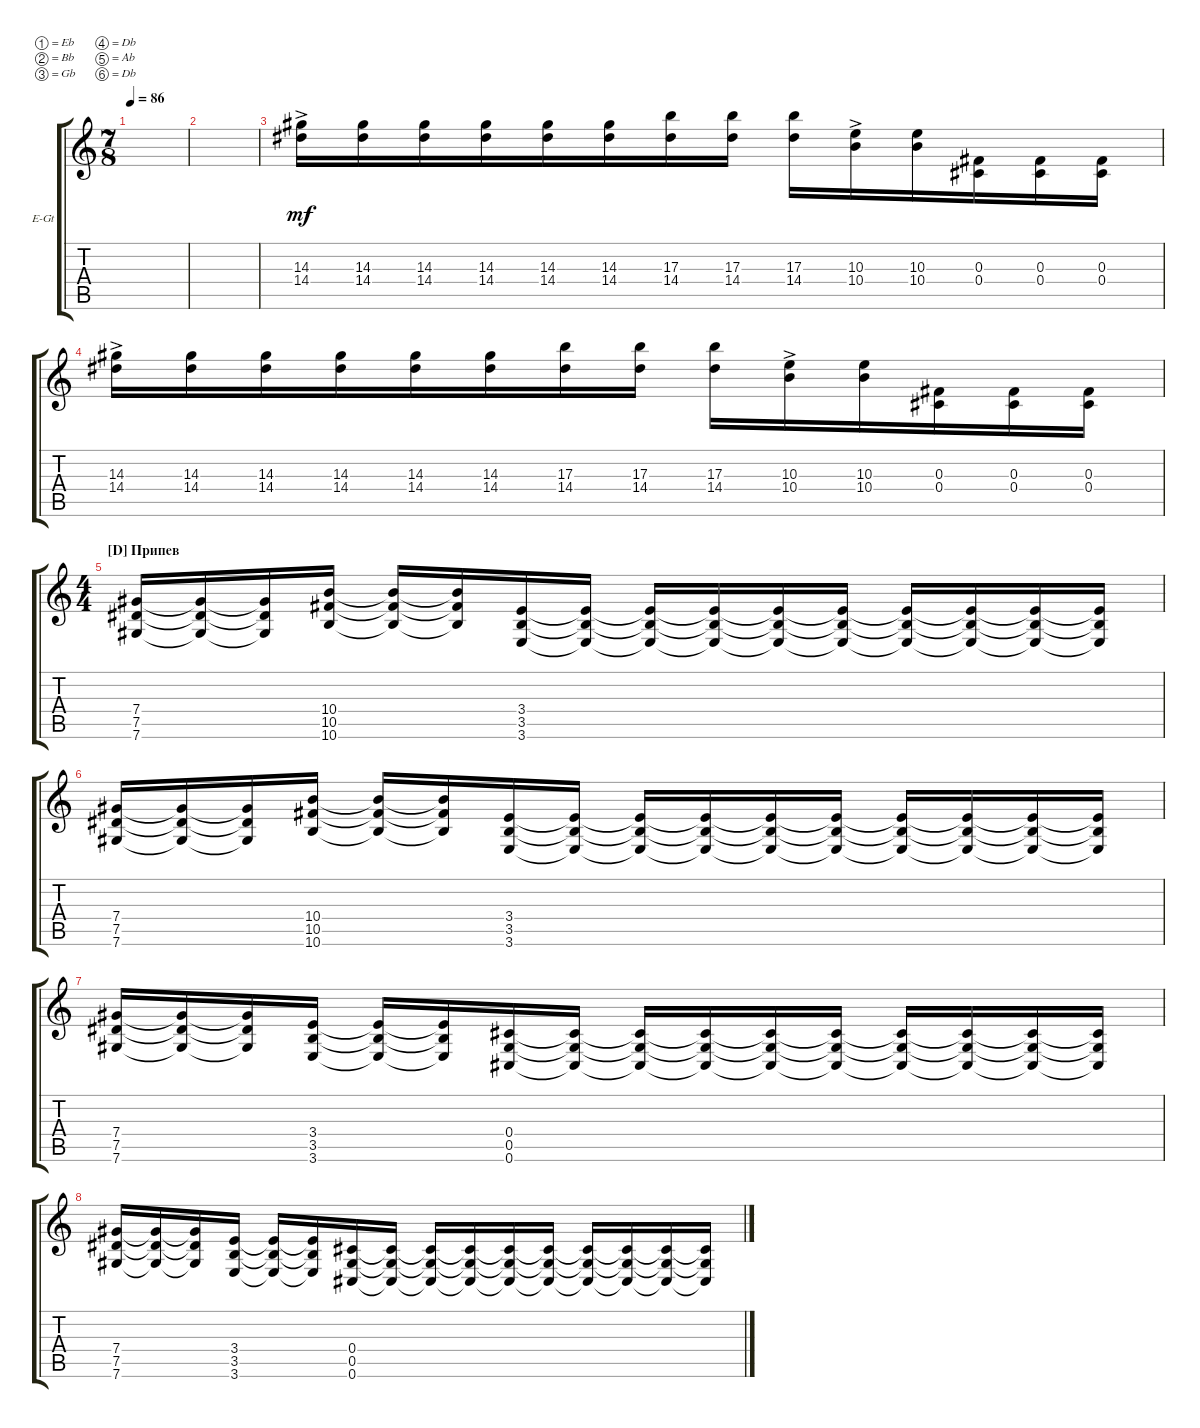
\bracketExtendMode groupsimilarinstruments
\firstSystemTrackNameOrientation horizontal
\otherSystemsTrackNameOrientation horizontal
\track ("Rythm Guitar" "E-Gt") {instrument overdrivenguitar}
\staff {score tabs}
\tuning (Eb4 Bb3 Gb3 Db3 Ab2 Db2)
\ts (7 8)
\tempo 86
\clef g2
\ks c
|
|
(14.4{ac} 14.3{ac}).16{dy mf} (14.4 14.3).16 (14.4 14.3).16 (14.4 14.3).16 (14.4 14.3).16 (14.4 14.3).16 (14.4 17.3).16 (14.4 17.3).16 (14.4 17.3).16 (10.4{ac} 10.3{ac}).16 (10.4 10.3).16 (0.4 0.3).16 (0.4 0.3).16 (0.4 0.3).16 |
(14.4{ac} 14.3{ac}).16 (14.4 14.3).16 (14.4 14.3).16 (14.4 14.3).16 (14.4 14.3).16 (14.4 14.3).16 (14.4 17.3).16 (14.4 17.3).16 (14.4 17.3).16 (10.4{ac} 10.3{ac}).16 (10.4 10.3).16 (0.4 0.3).16 (0.4 0.3).16 (0.4 0.3).16 |
\ts (4 4)
\section ("D" "Припев")
(7.4 7.5 7.6).16 (7.4{t} 7.5{t} 7.6{t}).16 (7.4{t} 7.5{t} 7.6{t}).16 (10.4 10.5 10.6).16 (10.4{t} 10.5{t} 10.6{t}).16 (10.4{t} 10.5{t} 10.6{t}).16 (3.4 3.5 3.6).16 (3.4{t} 3.5{t} 3.6{t}).16 (3.4{t} 3.5{t} 3.6{t}).16 (3.4{t} 3.5{t} 3.6{t}).16 (3.4{t} 3.5{t} 3.6{t}).16 (3.4{t} 3.5{t} 3.6{t}).16 (3.4{t} 3.5{t} 3.6{t}).16 (3.4{t} 3.5{t} 3.6{t}).16 (3.4{t} 3.5{t} 3.6{t}).16 (3.4{t} 3.5{t} 3.6{t}).16 |
(7.4 7.5 7.6).16 (7.4{t} 7.5{t} 7.6{t}).16 (7.4{t} 7.5{t} 7.6{t}).16 (10.4 10.5 10.6).16 (10.4{t} 10.5{t} 10.6{t}).16 (10.4{t} 10.5{t} 10.6{t}).16 (3.4 3.5 3.6).16 (3.4{t} 3.5{t} 3.6{t}).16 (3.4{t} 3.5{t} 3.6{t}).16 (3.4{t} 3.5{t} 3.6{t}).16 (3.4{t} 3.5{t} 3.6{t}).16 (3.4{t} 3.5{t} 3.6{t}).16 (3.4{t} 3.5{t} 3.6{t}).16 (3.4{t} 3.5{t} 3.6{t}).16 (3.4{t} 3.5{t} 3.6{t}).16 (3.4{t} 3.5{t} 3.6{t}).16 |
(7.4 7.5 7.6).16 (7.4{t} 7.5{t} 7.6{t}).16 (7.4{t} 7.5{t} 7.6{t}).16 (3.4 3.5 3.6).16 (3.4{t} 3.5{t} 3.6{t}).16 (3.4{t} 3.5{t} 3.6{t}).16 (0.4 0.5 0.6).16 (0.4{t} 0.5{t} 0.6{t}).16 (0.4{t} 0.5{t} 0.6{t}).16 (0.4{t} 0.5{t} 0.6{t}).16 (0.4{t} 0.5{t} 0.6{t}).16 (0.4{t} 0.5{t} 0.6{t}).16 (0.4{t} 0.5{t} 0.6{t}).16 (0.4{t} 0.5{t} 0.6{t}).16 (0.4{t} 0.5{t} 0.6{t}).16 (0.4{t} 0.5{t} 0.6{t}).16 |
(7.4 7.5 7.6).16 (7.4{t} 7.5{t} 7.6{t}).16 (7.4{t} 7.5{t} 7.6{t}).16 (3.4 3.5 3.6).16 (3.4{t} 3.5{t} 3.6{t}).16 (3.4{t} 3.5{t} 3.6{t}).16 (0.4 0.5 0.6).16 (0.4{t} 0.5{t} 0.6{t}).16 (0.4{t} 0.5{t} 0.6{t}).16 (0.4{t} 0.5{t} 0.6{t}).16 (0.4{t} 0.5{t} 0.6{t}).16 (0.4{t} 0.5{t} 0.6{t}).16 (0.4{t} 0.5{t} 0.6{t}).16 (0.4{t} 0.5{t} 0.6{t}).16 (0.4{t} 0.5{t} 0.6{t}).16 (0.4{t} 0.5{t} 0.6{t}).16
